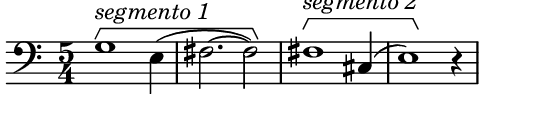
\version "2.11.64"

\include "../config/lib.ly"

\score {
  \new Staff {
      \time 5/4
      \clef bass
      \relative c' {
        \set Score.currentBarNumber = #1
        \bar ""
        %% #s(5 3 4) - subconjunto de  #s(5 3 4 1 2 0)
        %% procedimentos utilizados: expansão de intervalos e transposição
        \bracketUp
%         \override TextScript #'extra-offset = #'( 0 . 2 )
        g1\startGroup^\markup{\italic{segmento 1}} e4(
        fis2.~ fis2)\stopGroup
        fis1\startGroup^\markup{\italic{segmento 2}} cis4(
        e1)\stopGroup r4
      }
    }
  \layout {
    \context {
      \Staff \consists "Horizontal_bracket_engraver"
    }
  }
}
\paper {
  paper-width = 9.1\cm
  paper-height = 2\cm
  top-margin = -.3\cm
  left-margin = .1\cm
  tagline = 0
  indent = #0
}
